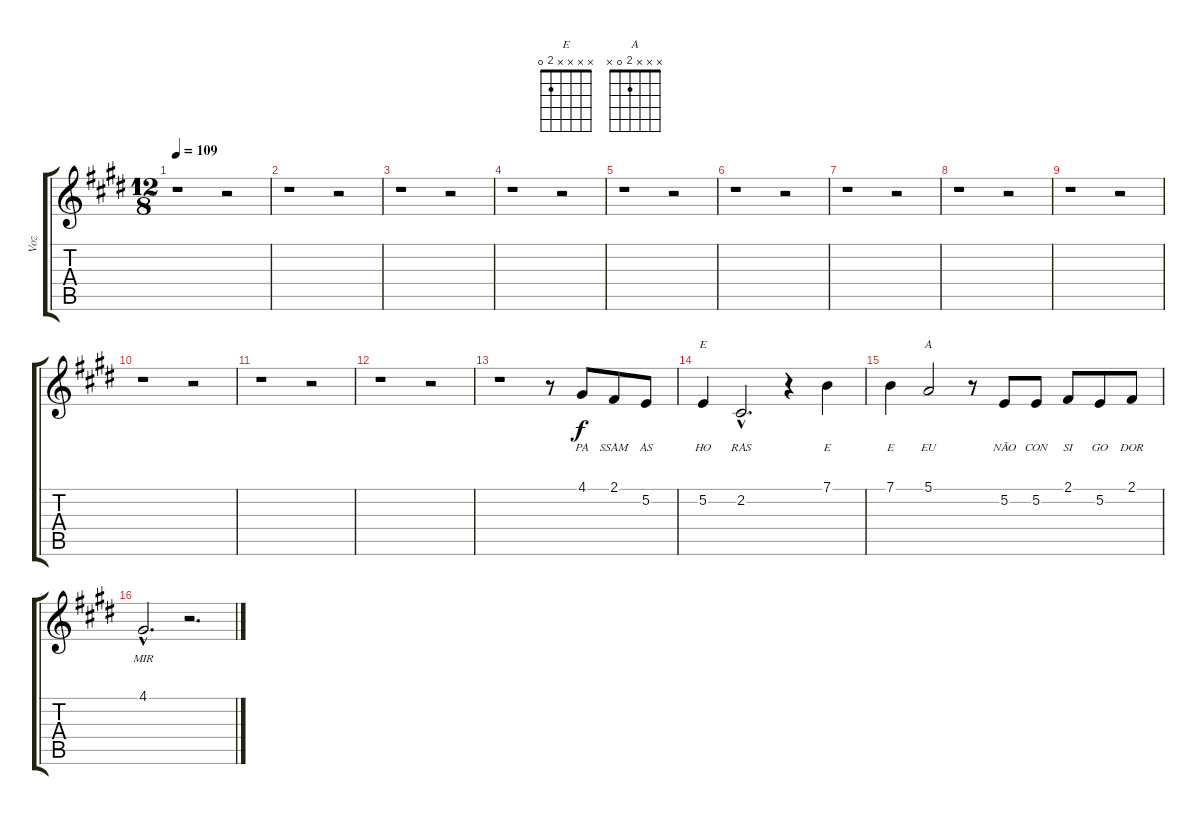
\track ("Voz" "Voz") {instrument stringensemble1}
\staff {score tabs}
\tuning (E4 B3 G3 D3 A2 E2) {hide}
\chord ("E" x x x x 2 0)
\chord ("A" x x x 2 0 x)
\ts (12 8)
\tempo 109
\clef g2
\ks e
r.1{dy f instrument stringensemble1} r.2 |
r.1 r.2 |
r.1 r.2 |
r.1 r.2 |
r.1 r.2 |
r.1 r.2 |
r.1 r.2 |
r.1 r.2 |
r.1 r.2 |
r.1 r.2 |
r.1 r.2 |
r.1 r.2 |
r.1 r.8 4.1.8{lyrics (0 "PA") lyrics (1 "") lyrics (2 "") lyrics (3 "") lyrics (4 "")} 2.1.8{lyrics (0 "SSAM") lyrics (1 "") lyrics (2 "") lyrics (3 "") lyrics (4 "")} 5.2.8{lyrics (0 "AS") lyrics (1 "") lyrics (2 "") lyrics (3 "") lyrics (4 "")} |
5.2.4{ch "E" lyrics (0 "HO") lyrics (1 "") lyrics (2 "") lyrics (3 "") lyrics (4 "")} 2.2{hac}.2{d lyrics (0 "RAS") lyrics (1 "") lyrics (2 "") lyrics (3 "") lyrics (4 "")} r.4 7.1.4{lyrics (0 "E") lyrics (1 "") lyrics (2 "") lyrics (3 "") lyrics (4 "")} |
7.1.4{lyrics (0 "E") lyrics (1 "") lyrics (2 "") lyrics (3 "") lyrics (4 "")} 5.1.2{ch "A" lyrics (0 "EU") lyrics (1 "") lyrics (2 "") lyrics (3 "") lyrics (4 "")} r.8 5.2.8{lyrics (0 "NÃO") lyrics (1 "") lyrics (2 "") lyrics (3 "") lyrics (4 "")} 5.2.8{lyrics (0 "CON") lyrics (1 "") lyrics (2 "") lyrics (3 "") lyrics (4 "")} 2.1.8{lyrics (0 "SI") lyrics (1 "") lyrics (2 "") lyrics (3 "") lyrics (4 "")} 5.2.8{lyrics (0 "GO") lyrics (1 "") lyrics (2 "") lyrics (3 "") lyrics (4 "")} 2.1.8{lyrics (0 "DOR") lyrics (1 "") lyrics (2 "") lyrics (3 "") lyrics (4 "")} |
4.1{hac}.2{d lyrics (0 "MIR") lyrics (1 "") lyrics (2 "") lyrics (3 "") lyrics (4 "")} r.2{d}
